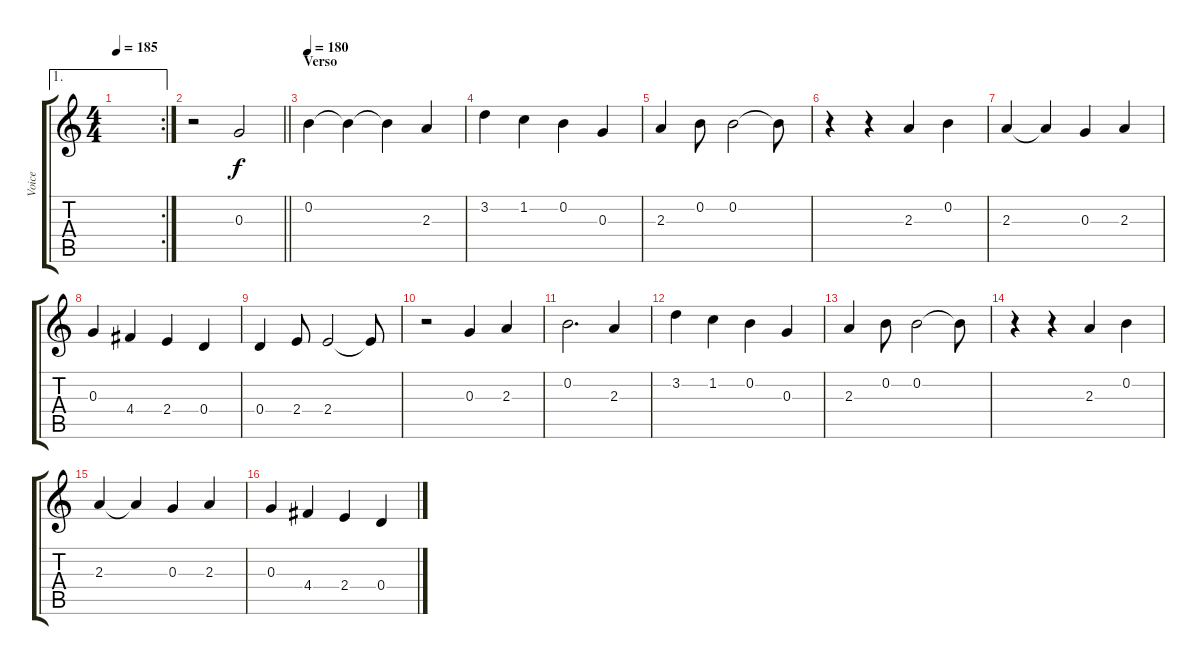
\track ("Voice" "Voice") {instrument acousticguitarsteel}
\staff {score tabs}
\tuning (E4 B3 G3 D3 A2 E2) {hide}
\ae 1
\rc 2
\ts (4 4)
\tempo 185
\clef g2
\ks c
|
\barLineRight lightlight
r.2 0.3.2 |
\section ("" "Verso")
\tempo 180
0.2.4 0.2{t}.4 0.2{t}.4 2.3.4 |
3.2.4 1.2.4 0.2.4 0.3.4 |
2.3.4 0.2.8 0.2.2 0.2{t}.8 |
r.4 r.4 2.3.4 0.2.4 |
2.3.4 2.3{t}.4 0.3.4 2.3.4 |
0.3.4 4.4.4 2.4.4 0.4.4 |
0.4.4 2.4.8 2.4.2 2.4{t}.8 |
r.2 0.3.4 2.3.4 |
0.2.2{d} 2.3.4 |
3.2.4 1.2.4 0.2.4 0.3.4 |
2.3.4 0.2.8 0.2.2 0.2{t}.8 |
r.4 r.4 2.3.4 0.2.4 |
2.3.4 2.3{t}.4 0.3.4 2.3.4 |
0.3.4 4.4.4 2.4.4 0.4.4
